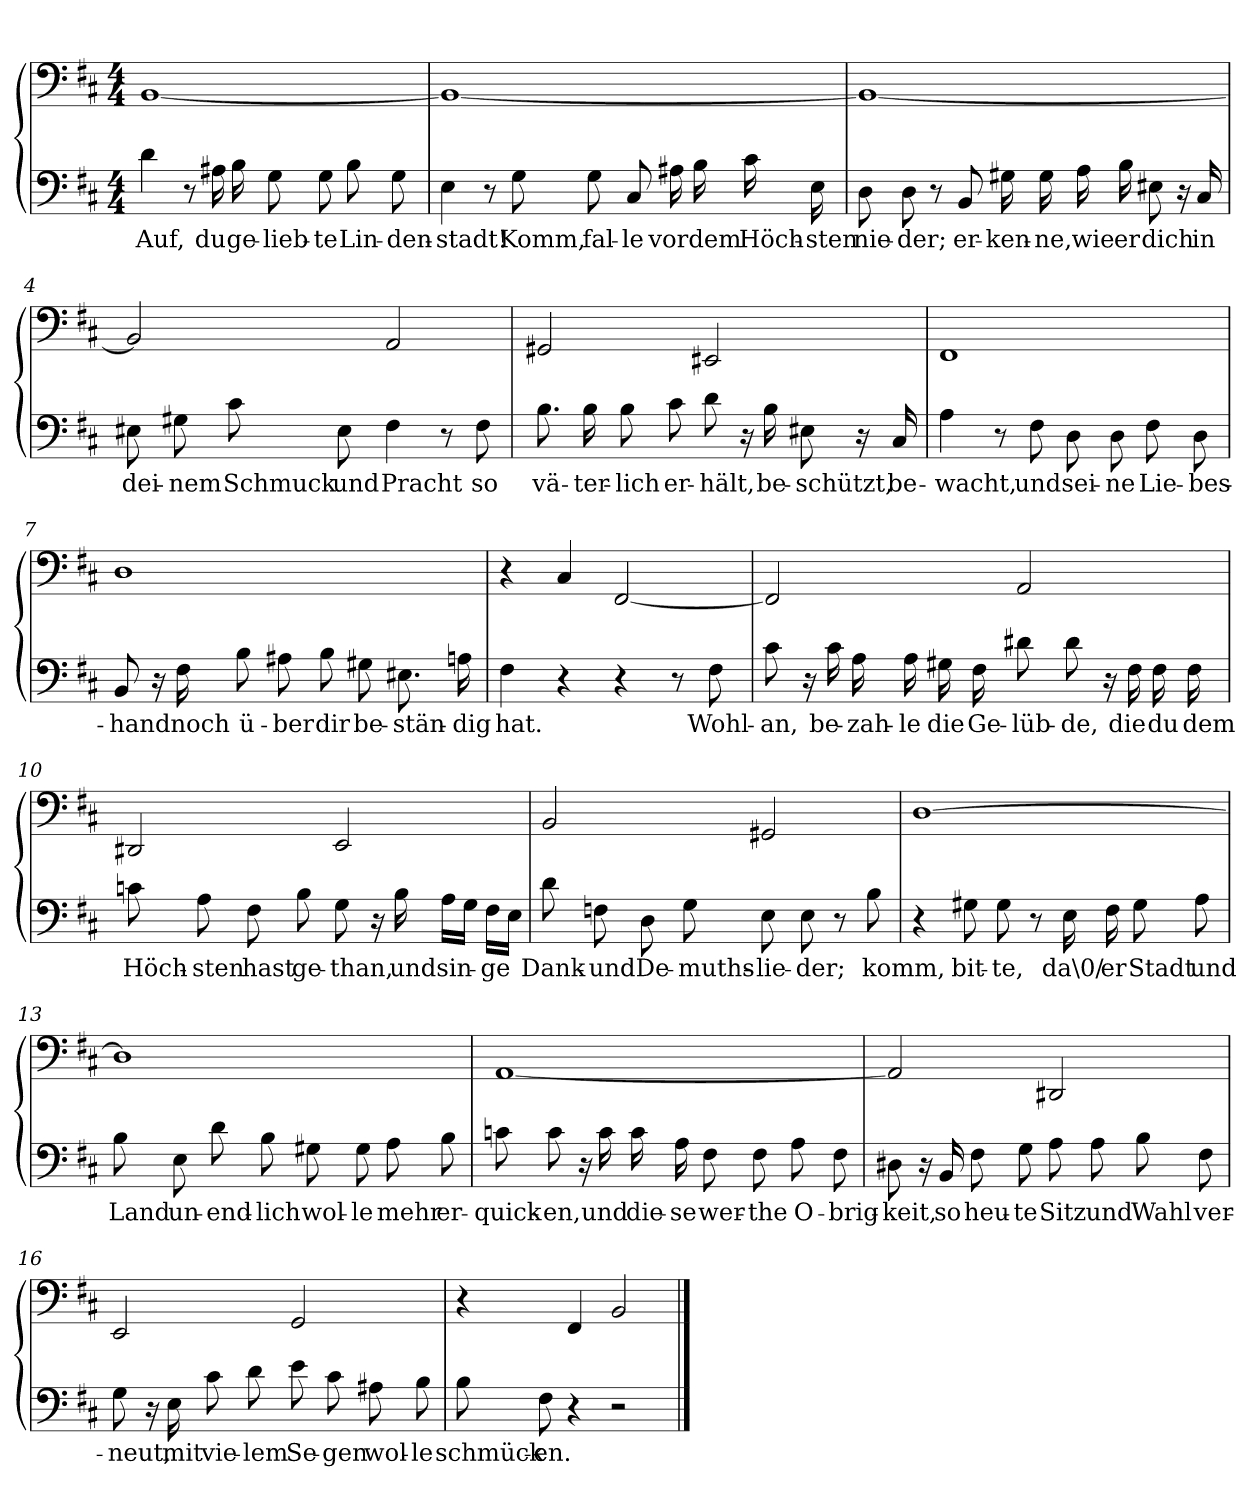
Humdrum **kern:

**kern	**text	**kern
*part1	*part1	*part1
*staff2	*staff2	*staff1
*clefF4	*	*clefF4
*k[f#c#]	*	*k[f#c#]
*b:	*	*b:
*M4/4	*	*M4/4
=1	=1	=1
4d\	Auf,	[1BB/
8r	.	.
16A#X\	du	.
16B\	ge-	.
8G\	-lieb-	.
8G\	-te	.
8B\	Lin-	.
8G\	-den-	.
=2	=2	=2
4E\	-stadt!	1BB/_
8r	.	.
8G\	Komm,	.
8G\	fal-	.
8C#/	-le	.
16A#X\	vor	.
16B\	dem	.
16c#\	Höch-	.
16E\	-sten	.
=3	=3	=3
8D\	nie-	1BB/_
8D\	-der;	.
8r	.	.
8BB/	er-	.
16G#X\	-ken-	.
16G#\	-ne,	.
16A\	wie	.
16B\	er	.
8E#X\	dich	.
16r	.	.
16C#/	in	.
=4	=4	=4
8E#X\	dei-	2BB/]
8G#X\	-nem	.
8c#\	Schmuck	.
8E#\	und	.
4F#\	Pracht	2AA/
8r	.	.
8F#\	so	.
=5	=5	=5
8.B\	vä-	2GG#X/
16B\	-ter-	.
8B\	-lich	.
8c#\	er-	.
8d\	-hält,	2EE#X/
16r	.	.
16B\	be-	.
8E#X\	-schützt,	.
16r	.	.
16C#/	be-	.
=6	=6	=6
4A\	-wacht,	1FF#/
8r	.	.
8F#\	und	.
8D\	sei-	.
8D\	-ne	.
8F#\	Lie-	.
8D\	-bes-	.
=7	=7	=7
8BB/	-hand	1D\
16r	.	.
16F#\	noch	.
8B\	ü-	.
8A#X\	-ber	.
8B\	dir	.
8G#X\	be-	.
8.E#X\	-stän-	.
16An\	-dig	.
=8	=8	=8
4F#\	hat.	4r
4r	.	4C#/
4r	.	[2FF#/
8r	.	.
8F#\	Wohl-	.
=9	=9	=9
8c#\	-an,	2FF#/]
16r	.	.
16c#\	be-	.
16A\	-zah-	.
16A\	-le	.
16G#X\	die	.
16F#\	Ge-	.
8d#X\	-lüb-	2AA/
8d#\	-de,	.
16r	.	.
16F#\	die	.
16F#\	du	.
16F#\	dem	.
=10	=10	=10
8cn\	Höch-	2DD#X/
8A\	-sten	.
8F#\	hast	.
8B\	ge-	.
8G\	-than,	2EE/
16r	.	.
16B\	und	.
16A\LL	sin-	.
16G\JJ	.	.
16F#\LL	-ge	.
16E\JJ	.	.
=11	=11	=11
8d\	Dank-	2BB/
8Fn\	-und	.
8D\	De-	.
8G\	-muths-	.
8E\	-lie-	2GG#X/
8E\	-der;	.
8r	.	.
8B\	komm,	.
=12	=12	=12
4r	.	[1D\
8G#X\	bit-	.
8G#\	-te,	.
8r	.	.
16E\	da\0/	.
16F#\	er	.
8G#\	Stadt	.
8A\	und	.
=13	=13	=13
8B\	Land	1D\]
8E\	un-	.
8d\	-end-	.
8B\	-lich	.
8G#X\	wol-	.
8G#\	-le	.
8A\	mehr	.
8B\	er-	.
=14	=14	=14
8cn\	-quick-	[1AA/
8c\	-en,	.
16r	.	.
16c\	und	.
16c\	die-	.
16A\	-se	.
8F#\	wer-	.
8F#\	-the	.
8A\	O-	.
8F#\	-brig-	.
=15	=15	=15
8D#X\	-keit,	2AA/]
16r	.	.
16BB/	so	.
8F#\	heu-	.
8G\	-te	.
8A\	Sitz	2DD#X/
8A\	und	.
8B\	Wahl	.
8F#\	ver-	.
=16	=16	=16
8G\	-neut,	2EE/
16r	.	.
16E\	mit	.
8c#\	vie-	.
8d\	-lem	.
8e\	Se-	2GG/
8c#\	-gen	.
8A#X\	wol-	.
8B\	-le	.
=17	=17	=17
8B\	schmück-	4r
8F#\	-en.	.
4r	.	4FF#/
2r	.	2BB/
==	==	==
*-	*-	*-
